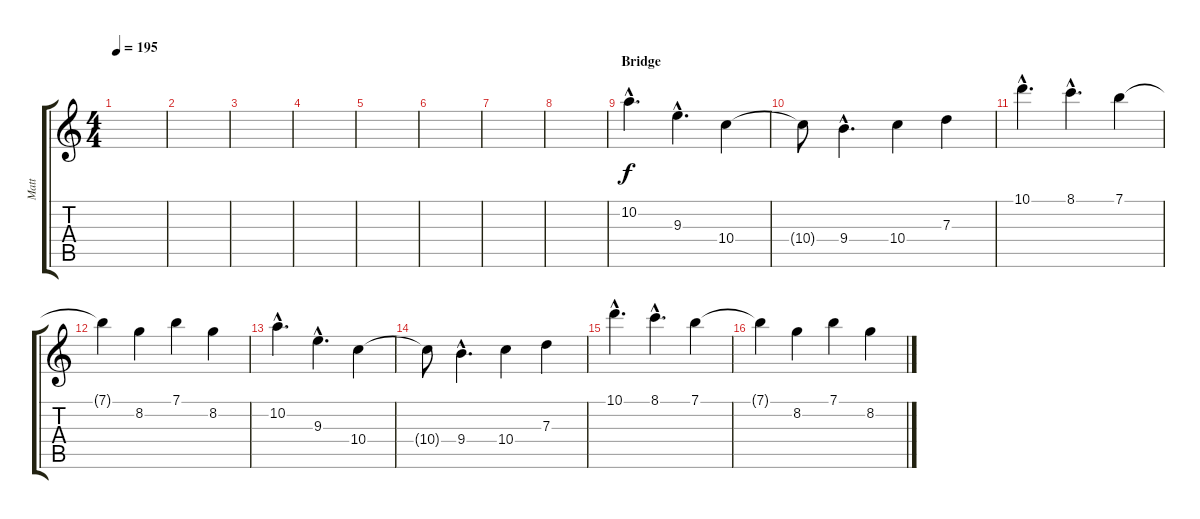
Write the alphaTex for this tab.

\track ("Matt" "Matt") {instrument acousticguitarsteel}
\staff {score tabs}
\tuning (E4 B3 G3 D3 A2 E2) {hide}
\ts (4 4)
\tempo 195
\clef g2
\ks c
|
|
|
|
|
|
|
|
\section ("" "Bridge")
10.2{hac}.4{d volume 13 instrument acousticguitarsteel} 9.3{hac}.4{d} 10.4.4 |
10.4{t}.8 9.4{hac}.4{d} 10.4.4 7.3.4 |
10.1{hac}.4{d} 8.1{hac}.4{d} 7.1.4 |
7.1{t}.4 8.2.4 7.1.4 8.2.4 |
10.2{hac}.4{d} 9.3{hac}.4{d} 10.4.4 |
10.4{t}.8 9.4{hac}.4{d} 10.4.4 7.3.4 |
10.1{hac}.4{d} 8.1{hac}.4{d} 7.1.4 |
7.1{t}.4 8.2.4 7.1.4 8.2.4
